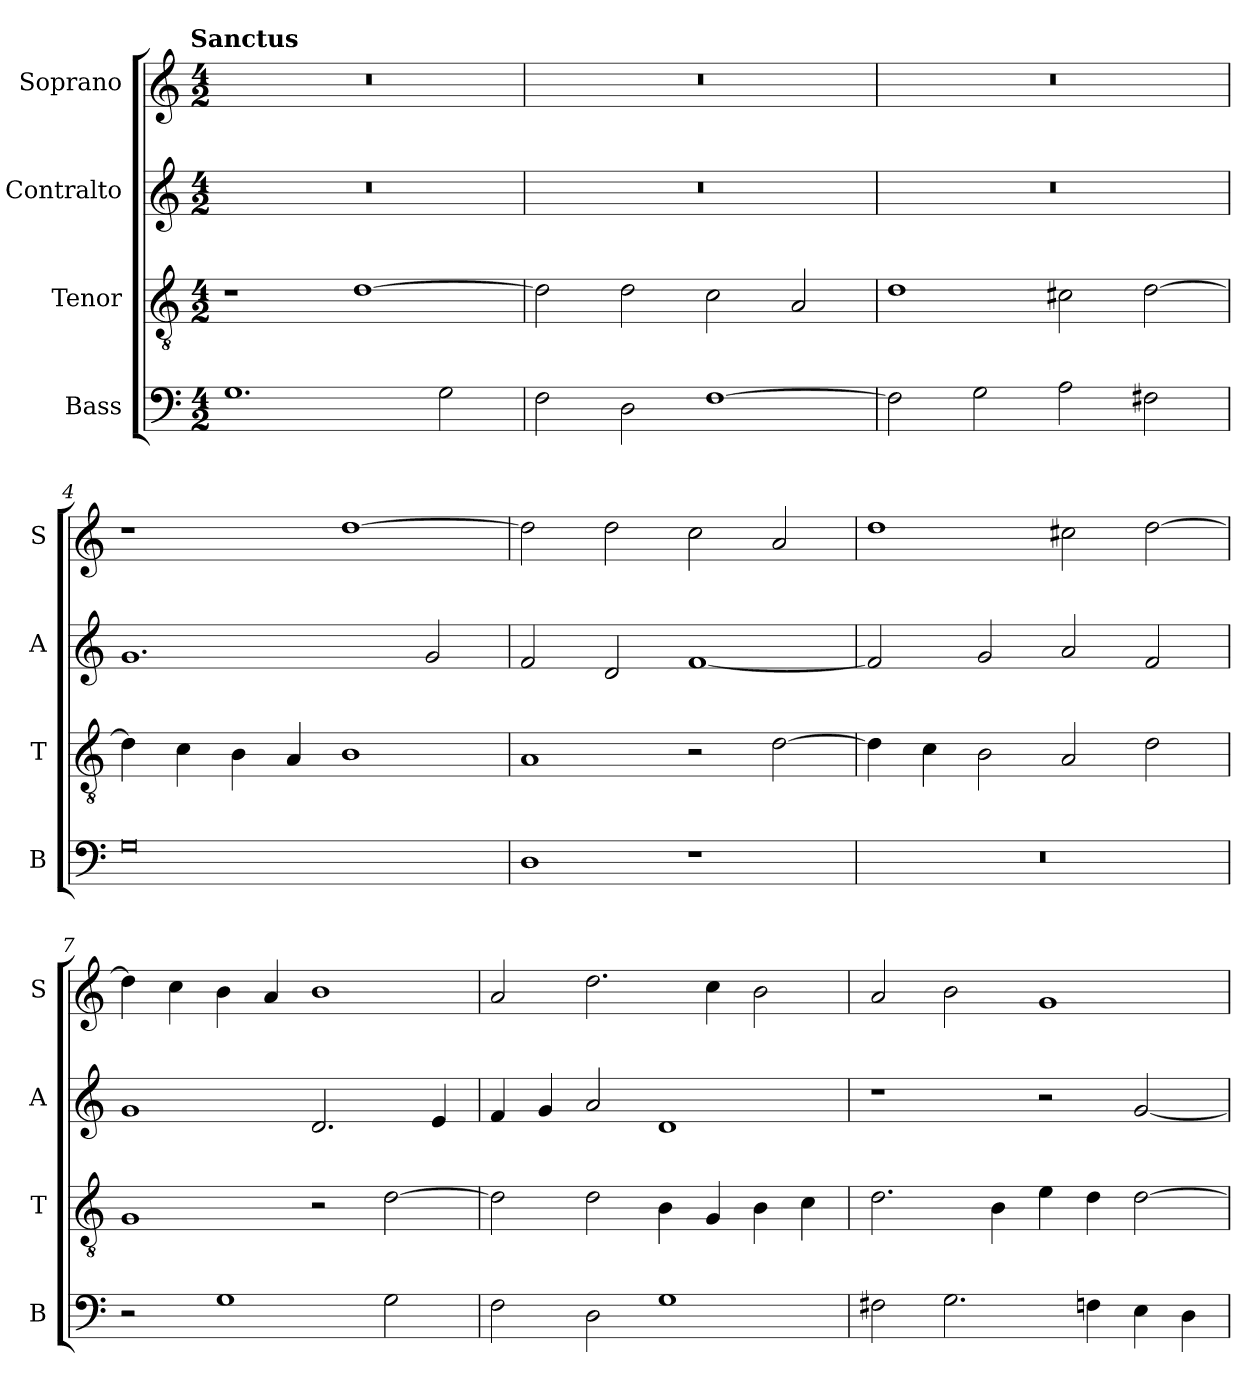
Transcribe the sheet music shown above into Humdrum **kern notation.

**kern	**kern	**kern	**kern
*part4	*part3	*part2	*part1
*staff4	*staff3	*staff2	*staff1
*I"Bass	*I"Tenor	*I"Contralto	*I"Soprano
*I'B	*I'T	*I'A	*I'S
*clefF4	*clefGv2	*clefG2	*clefG2
*k[]	*k[]	*k[]	*k[]
*D:dor	*D:dor	*D:dor	*D:dor
!!LO:TX:omd:t=Sanctus
*M4/2	*M4/2	*M4/2	*M4/2
=1	=1	=1	=1
1.G	1r	0r	0r
.	[1d	.	.
2G	.	.	.
=2	=2	=2	=2
2F	2d]	0r	0r
2D	2d	.	.
[1F	2c	.	.
.	2A	.	.
=3	=3	=3	=3
2F]	1d	0r	0r
2G	.	.	.
2A	2c#X	.	.
2F#X	[2d	.	.
=4	=4	=4	=4
0G	4d]	1.g	1r
.	4c	.	.
.	4B	.	.
.	4A	.	.
.	1B	.	[1dd
.	.	2g	.
=5	=5	=5	=5
1D	1A	2f	2dd]
.	.	2d	2dd
1r	2r	[1f	2cc
.	[2d	.	2a
=6	=6	=6	=6
0r	4d]	2f]	1dd
.	4c	.	.
.	2B	2g	.
.	2A	2a	2cc#X
.	2d	2f	[2dd
=7	=7	=7	=7
2r	1G	1g	4dd]
.	.	.	4cc
1G	.	.	4b
.	.	.	4a
.	2r	2.d	1b
2G	[2d	.	.
.	.	4e	.
=8	=8	=8	=8
2F	2d]	4f	2a
.	.	4g	.
2D	2d	2a	2.dd
1G	4B	1d	.
.	4G	.	4cc
.	4B	.	2b
.	4c	.	.
=9	=9	=9	=9
2F#X	2.d	1r	2a
2.G	.	.	2b
.	4B	.	.
.	4e	2r	1g
4Fn	4d	.	.
4E	[2d	[2g	.
4D	.	.	.
=	=	=	=
*-	*-	*-	*-
